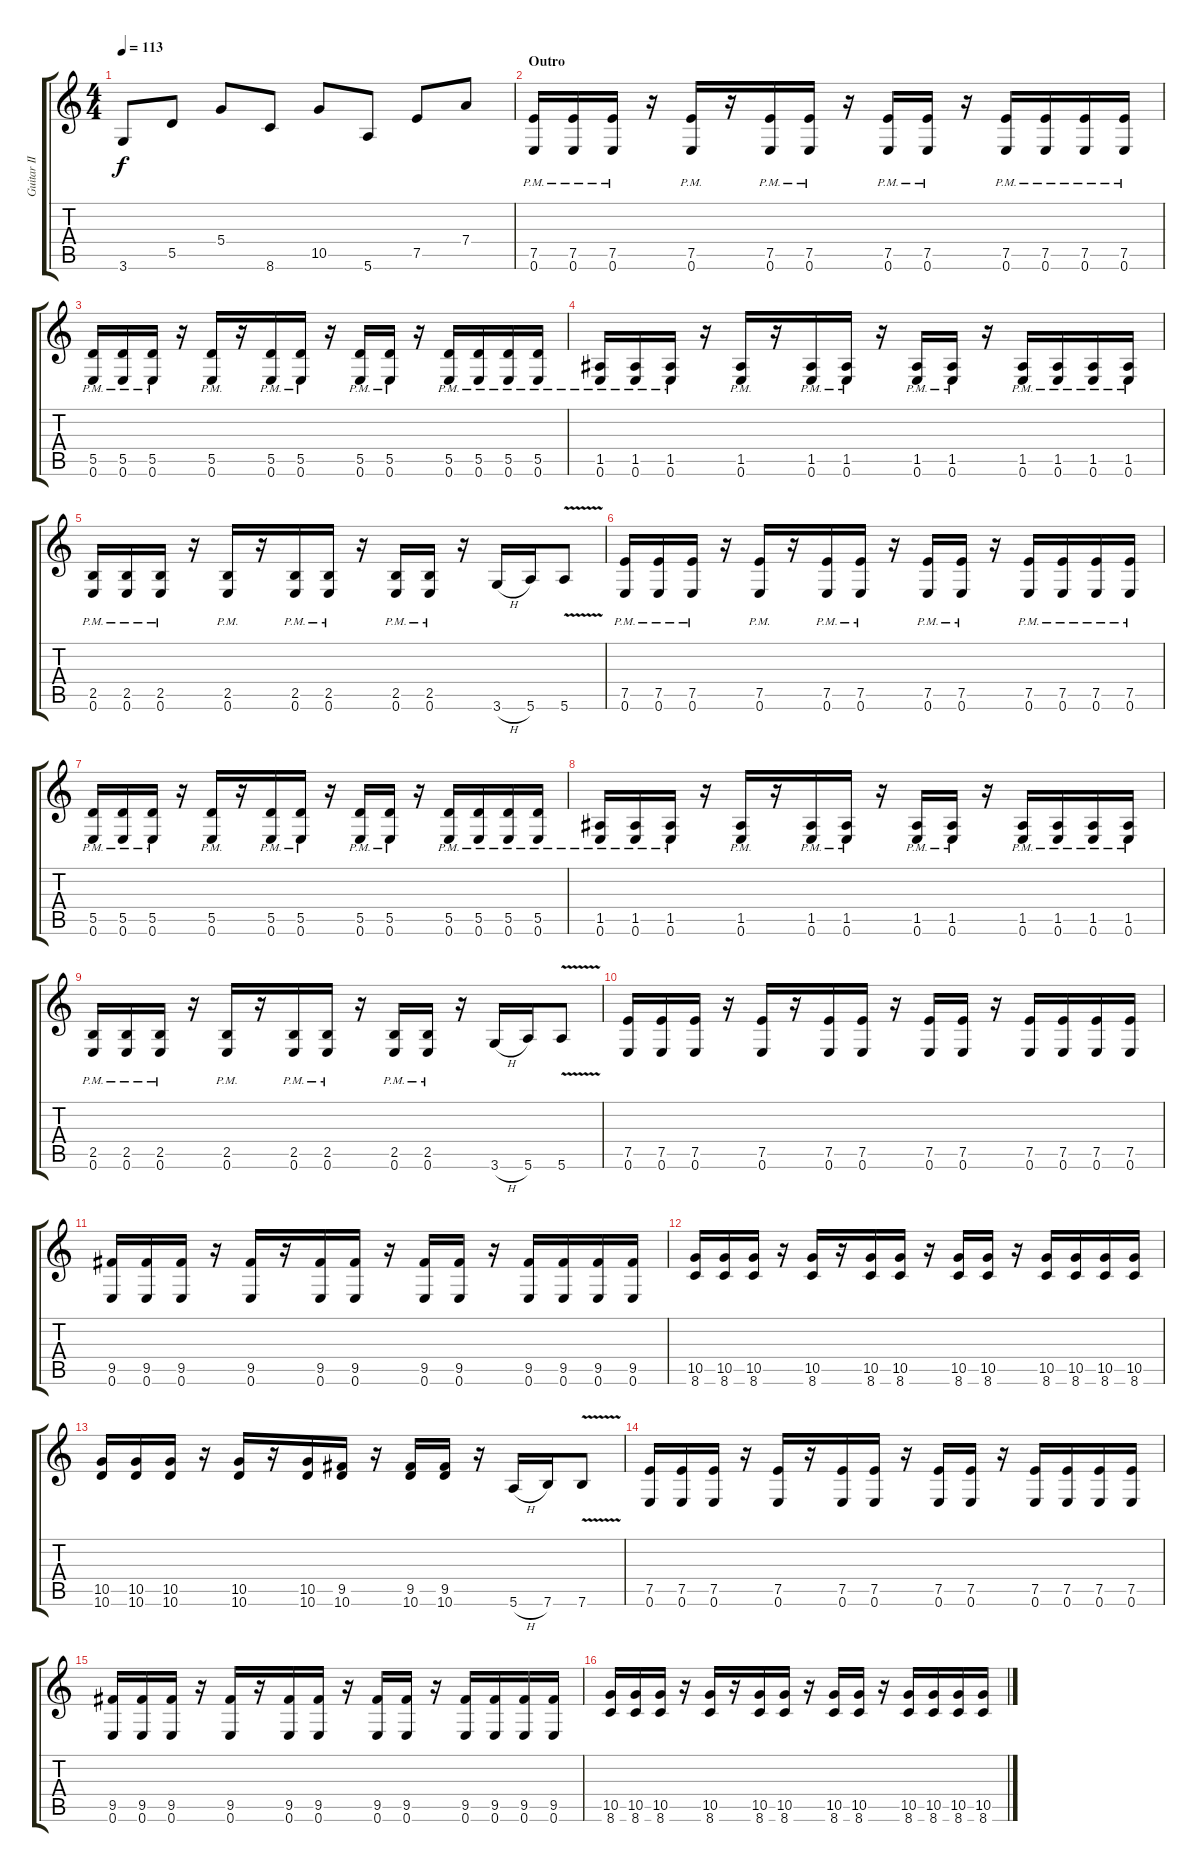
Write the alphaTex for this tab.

\track ("Guitar II" "Guitar II") {instrument distortionguitar}
\staff {score tabs}
\tuning (E4 B3 G3 D3 A2 E2) {hide}
\ts (4 4)
\tempo 113
\clef g2
\ks c
3.6.8{dy f} 5.5.8 5.4.8 8.6.8 10.5.8 5.6.8 7.5.8 7.4.8 |
\section ("" "Outro")
(7.5{pm} 0.6{pm}).16 (7.5{pm} 0.6{pm}).16 (7.5{pm} 0.6{pm}).16 r.16 (7.5{pm} 0.6{pm}).16 r.16 (7.5{pm} 0.6{pm}).16 (7.5{pm} 0.6{pm}).16 r.16 (7.5{pm} 0.6{pm}).16 (7.5{pm} 0.6{pm}).16 r.16 (7.5{pm} 0.6{pm}).16 (7.5{pm} 0.6{pm}).16 (7.5{pm} 0.6{pm}).16 (7.5{pm} 0.6{pm}).16 |
(5.5{pm} 0.6{pm}).16 (5.5{pm} 0.6{pm}).16 (5.5{pm} 0.6{pm}).16 r.16 (5.5{pm} 0.6{pm}).16 r.16 (5.5{pm} 0.6{pm}).16 (5.5{pm} 0.6{pm}).16 r.16 (5.5{pm} 0.6{pm}).16 (5.5{pm} 0.6{pm}).16 r.16 (5.5{pm} 0.6{pm}).16 (5.5{pm} 0.6{pm}).16 (5.5{pm} 0.6{pm}).16 (5.5{pm} 0.6{pm}).16 |
(1.5{pm} 0.6{pm}).16 (1.5{pm} 0.6{pm}).16 (1.5{pm} 0.6{pm}).16 r.16 (1.5{pm} 0.6{pm}).16 r.16 (1.5{pm} 0.6{pm}).16 (1.5{pm} 0.6{pm}).16 r.16 (1.5{pm} 0.6{pm}).16 (1.5{pm} 0.6{pm}).16 r.16 (1.5{pm} 0.6{pm}).16 (1.5{pm} 0.6{pm}).16 (1.5{pm} 0.6{pm}).16 (1.5{pm} 0.6{pm}).16 |
(2.5{pm} 0.6{pm}).16 (2.5{pm} 0.6{pm}).16 (2.5{pm} 0.6{pm}).16 r.16 (2.5{pm} 0.6{pm}).16 r.16 (2.5{pm} 0.6{pm}).16 (2.5{pm} 0.6{pm}).16 r.16 (2.5{pm} 0.6{pm}).16 (2.5{pm} 0.6{pm}).16 r.16 3.6{h}.16 5.6.16 5.6{v}.8 |
(7.5{pm} 0.6{pm}).16 (7.5{pm} 0.6{pm}).16 (7.5{pm} 0.6{pm}).16 r.16 (7.5{pm} 0.6{pm}).16 r.16 (7.5{pm} 0.6{pm}).16 (7.5{pm} 0.6{pm}).16 r.16 (7.5{pm} 0.6{pm}).16 (7.5{pm} 0.6{pm}).16 r.16 (7.5{pm} 0.6{pm}).16 (7.5{pm} 0.6{pm}).16 (7.5{pm} 0.6{pm}).16 (7.5{pm} 0.6{pm}).16 |
(5.5{pm} 0.6{pm}).16 (5.5{pm} 0.6{pm}).16 (5.5{pm} 0.6{pm}).16 r.16 (5.5{pm} 0.6{pm}).16 r.16 (5.5{pm} 0.6{pm}).16 (5.5{pm} 0.6{pm}).16 r.16 (5.5{pm} 0.6{pm}).16 (5.5{pm} 0.6{pm}).16 r.16 (5.5{pm} 0.6{pm}).16 (5.5{pm} 0.6{pm}).16 (5.5{pm} 0.6{pm}).16 (5.5{pm} 0.6{pm}).16 |
(1.5{pm} 0.6{pm}).16 (1.5{pm} 0.6{pm}).16 (1.5{pm} 0.6{pm}).16 r.16 (1.5{pm} 0.6{pm}).16 r.16 (1.5{pm} 0.6{pm}).16 (1.5{pm} 0.6{pm}).16 r.16 (1.5{pm} 0.6{pm}).16 (1.5{pm} 0.6{pm}).16 r.16 (1.5{pm} 0.6{pm}).16 (1.5{pm} 0.6{pm}).16 (1.5{pm} 0.6{pm}).16 (1.5{pm} 0.6{pm}).16 |
(2.5{pm} 0.6{pm}).16 (2.5{pm} 0.6{pm}).16 (2.5{pm} 0.6{pm}).16 r.16 (2.5{pm} 0.6{pm}).16 r.16 (2.5{pm} 0.6{pm}).16 (2.5{pm} 0.6{pm}).16 r.16 (2.5{pm} 0.6{pm}).16 (2.5{pm} 0.6{pm}).16 r.16 3.6{h}.16 5.6.16 5.6{v}.8 |
(7.5 0.6).16 (7.5 0.6).16 (7.5 0.6).16 r.16 (7.5 0.6).16 r.16 (7.5 0.6).16 (7.5 0.6).16 r.16 (7.5 0.6).16 (7.5 0.6).16 r.16 (7.5 0.6).16 (7.5 0.6).16 (7.5 0.6).16 (7.5 0.6).16 |
(9.5 0.6).16 (9.5 0.6).16 (9.5 0.6).16 r.16 (9.5 0.6).16 r.16 (9.5 0.6).16 (9.5 0.6).16 r.16 (9.5 0.6).16 (9.5 0.6).16 r.16 (9.5 0.6).16 (9.5 0.6).16 (9.5 0.6).16 (9.5 0.6).16 |
(10.5 8.6).16 (10.5 8.6).16 (10.5 8.6).16 r.16 (10.5 8.6).16 r.16 (10.5 8.6).16 (10.5 8.6).16 r.16 (10.5 8.6).16 (10.5 8.6).16 r.16 (10.5 8.6).16 (10.5 8.6).16 (10.5 8.6).16 (10.5 8.6).16 |
(10.5 10.6).16 (10.5 10.6).16 (10.5 10.6).16 r.16 (10.5 10.6).16 r.16 (10.5 10.6).16 (9.5 10.6).16 r.16 (9.5 10.6).16 (9.5 10.6).16 r.16 5.6{h}.16 7.6.16 7.6{v}.8 |
(7.5 0.6).16 (7.5 0.6).16 (7.5 0.6).16 r.16 (7.5 0.6).16 r.16 (7.5 0.6).16 (7.5 0.6).16 r.16 (7.5 0.6).16 (7.5 0.6).16 r.16 (7.5 0.6).16 (7.5 0.6).16 (7.5 0.6).16 (7.5 0.6).16 |
(9.5 0.6).16 (9.5 0.6).16 (9.5 0.6).16 r.16 (9.5 0.6).16 r.16 (9.5 0.6).16 (9.5 0.6).16 r.16 (9.5 0.6).16 (9.5 0.6).16 r.16 (9.5 0.6).16 (9.5 0.6).16 (9.5 0.6).16 (9.5 0.6).16 |
(10.5 8.6).16 (10.5 8.6).16 (10.5 8.6).16 r.16 (10.5 8.6).16 r.16 (10.5 8.6).16 (10.5 8.6).16 r.16 (10.5 8.6).16 (10.5 8.6).16 r.16 (10.5 8.6).16 (10.5 8.6).16 (10.5 8.6).16 (10.5 8.6).16
